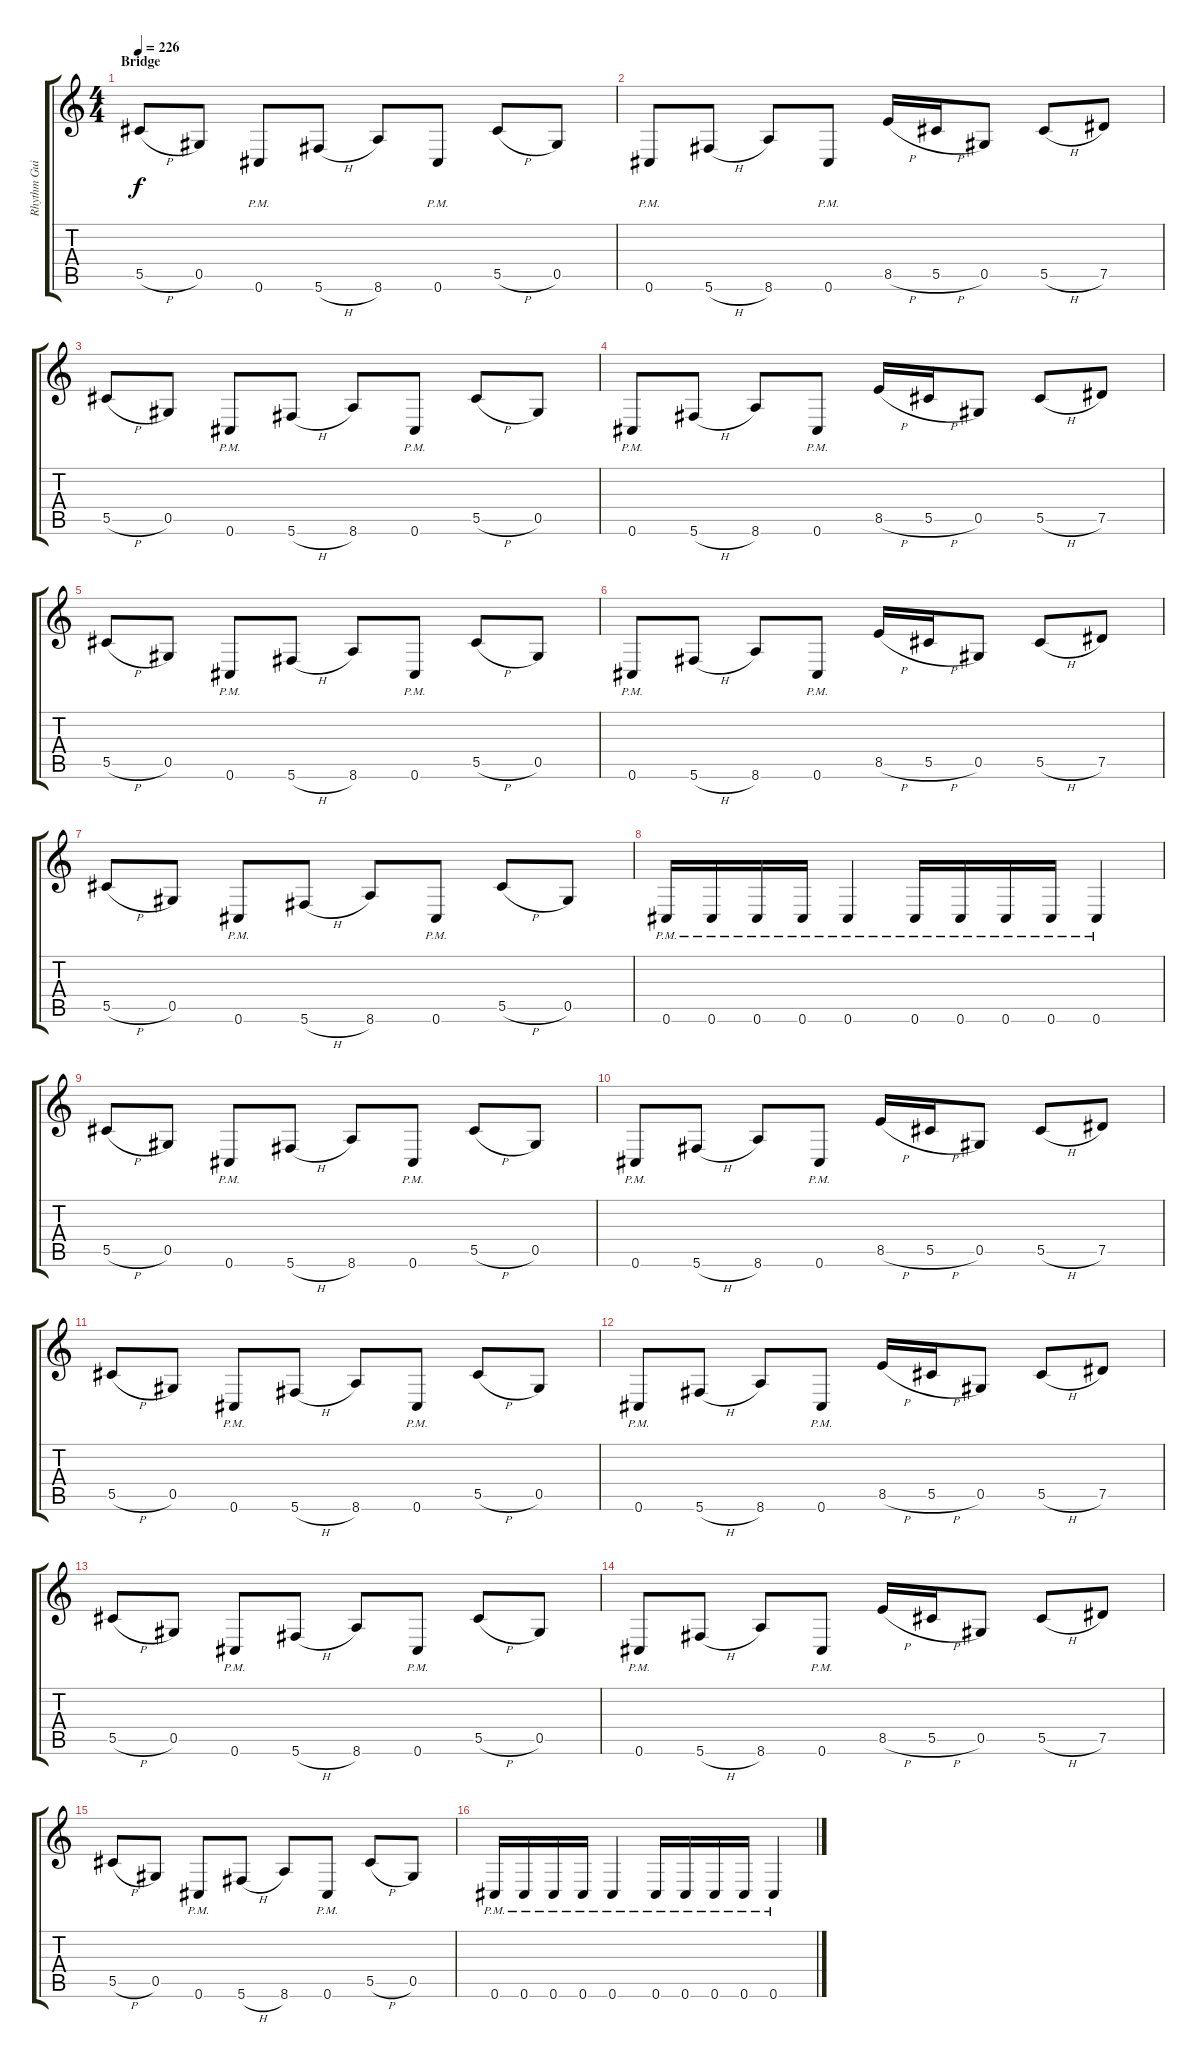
\track ("Rhythm Guitar I" "Rhythm Gui") {instrument overdrivenguitar}
\staff {score tabs}
\tuning (Eb4 Bb3 Gb3 Db3 Ab2 Db2) {hide}
\ts (4 4)
\section ("" "Bridge")
\tempo 226
\clef g2
\ks c
5.5{h}.8{dy f} 0.5.8 0.6{pm}.8 5.6{h}.8 8.6.8 0.6{pm}.8 5.5{h}.8 0.5.8 |
0.6{pm}.8 5.6{h}.8 8.6.8 0.6{pm}.8 8.5{h}.16 5.5{h}.16 0.5.8 5.5{h}.8 7.5.8 |
5.5{h}.8 0.5.8 0.6{pm}.8 5.6{h}.8 8.6.8 0.6{pm}.8 5.5{h}.8 0.5.8 |
0.6{pm}.8 5.6{h}.8 8.6.8 0.6{pm}.8 8.5{h}.16 5.5{h}.16 0.5.8 5.5{h}.8 7.5.8 |
5.5{h}.8 0.5.8 0.6{pm}.8 5.6{h}.8 8.6.8 0.6{pm}.8 5.5{h}.8 0.5.8 |
0.6{pm}.8 5.6{h}.8 8.6.8 0.6{pm}.8 8.5{h}.16 5.5{h}.16 0.5.8 5.5{h}.8 7.5.8 |
5.5{h}.8 0.5.8 0.6{pm}.8 5.6{h}.8 8.6.8 0.6{pm}.8 5.5{h}.8 0.5.8 |
0.6{pm}.16 0.6{pm}.16 0.6{pm}.16 0.6{pm}.16 0.6{pm}.4 0.6{pm}.16 0.6{pm}.16 0.6{pm}.16 0.6{pm}.16 0.6{pm}.4 |
5.5{h}.8 0.5.8 0.6{pm}.8 5.6{h}.8 8.6.8 0.6{pm}.8 5.5{h}.8 0.5.8 |
0.6{pm}.8 5.6{h}.8 8.6.8 0.6{pm}.8 8.5{h}.16 5.5{h}.16 0.5.8 5.5{h}.8 7.5.8 |
5.5{h}.8 0.5.8 0.6{pm}.8 5.6{h}.8 8.6.8 0.6{pm}.8 5.5{h}.8 0.5.8 |
0.6{pm}.8 5.6{h}.8 8.6.8 0.6{pm}.8 8.5{h}.16 5.5{h}.16 0.5.8 5.5{h}.8 7.5.8 |
5.5{h}.8 0.5.8 0.6{pm}.8 5.6{h}.8 8.6.8 0.6{pm}.8 5.5{h}.8 0.5.8 |
0.6{pm}.8 5.6{h}.8 8.6.8 0.6{pm}.8 8.5{h}.16 5.5{h}.16 0.5.8 5.5{h}.8 7.5.8 |
5.5{h}.8 0.5.8 0.6{pm}.8 5.6{h}.8 8.6.8 0.6{pm}.8 5.5{h}.8 0.5.8 |
0.6{pm}.16 0.6{pm}.16 0.6{pm}.16 0.6{pm}.16 0.6{pm}.4 0.6{pm}.16 0.6{pm}.16 0.6{pm}.16 0.6{pm}.16 0.6{pm}.4
